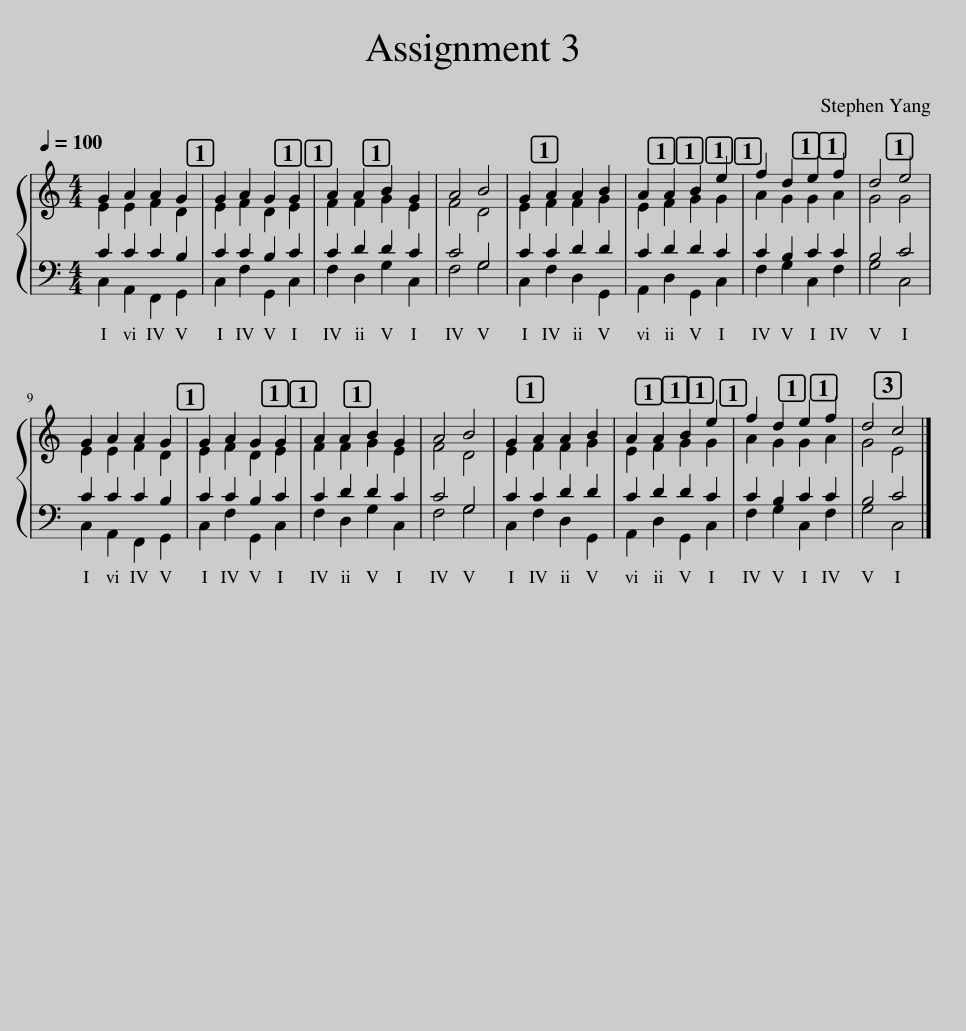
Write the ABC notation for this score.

X:1
%%score { ( 1 2 ) | ( 3 4 ) }
L:1/8
Q:1/4=100
M:4/4
I:linebreak $
K:C
V:1 treble
V:2 treble
V:3 bass
V:4 bass
V:1
 G2 A2 A2 G2 | G2 A2 G2 G2 | A2 A2 B2 G2 | A4 B4 | G2 A2 A2 B2 | %5
 A2 A2 B2 e2 | f2 d2 e2 f2 | d4 e4 |$ G2 A2 A2 G2 | G2 A2 G2 G2 | %10
 A2 A2 B2 G2 | A4 B4 | G2 A2 A2 B2 | A2 A2 B2 e2 | f2 d2 e2 f2 | %15
 d4 c4 |] %16
V:2
 E2 E2 F2 D2 | E2 F2 D2 E2 | F2 F2 G2 E2 | F4 D4 | E2 F2 F2 G2 | %5
 E2 F2 G2 G2 | A2 G2 G2 A2 | G4 G4 |$ E2 E2 F2 D2 | E2 F2 D2 E2 | %10
 F2 F2 G2 E2 | F4 D4 | E2 F2 F2 G2 | E2 F2 G2 G2 | A2 G2 G2 A2 | %15
 G4 E4 |] %16
V:3
 C2 C2 C2 B,2 | C2 C2 B,2 C2 | C2 D2 D2 C2 | C4 G,4 | C2 C2 D2 D2 | %5
 C2 D2 D2 C2 | C2 B,2 C2 C2 | B,4 C4 |$ C2 C2 C2 B,2 | C2 C2 B,2 C2 | %10
 C2 D2 D2 C2 | C4 G,4 | C2 C2 D2 D2 | C2 D2 D2 C2 | C2 B,2 C2 C2 | %15
 B,4 C4 |] %16
V:4
 C,2 A,,2 F,,2 G,,2 | C,2 F,2 G,,2 C,2 | F,2 D,2 G,2 C,2 | F,4 G,4 | C,2 F,2 D,2 G,,2 | %5
 A,,2 D,2 G,,2 C,2 | F,2 G,2 C,2 F,2 | G,4 C,4 |$ C,2 A,,2 F,,2 G,,2 | C,2 F,2 G,,2 C,2 | %10
 F,2 D,2 G,2 C,2 | F,4 G,4 | C,2 F,2 D,2 G,,2 | A,,2 D,2 G,,2 C,2 | F,2 G,2 C,2 F,2 | %15
 G,4 C,4 |] %16
